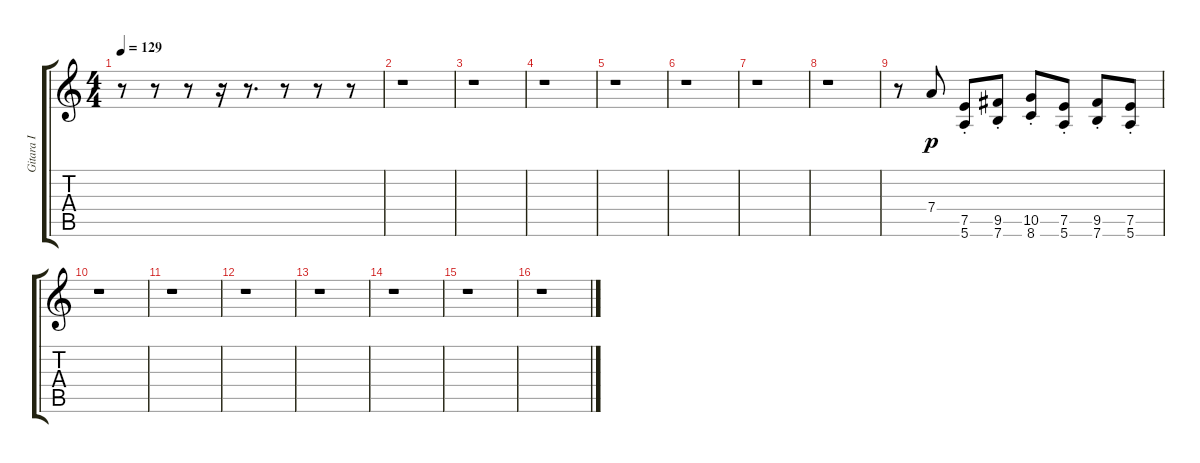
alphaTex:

\track ("Gitara I" "Gitara I") {instrument distortionguitar}
\staff {score tabs}
\tuning (E4 B3 G3 D3 A2 E2) {hide}
\ts (4 4)
\tempo 129
\clef g2
\ks c
r.8{dy f} r.8 r.8 r.16 r.8{d} r.8 r.8 r.8 |
r.1 |
r.1 |
r.1 |
r.1 |
r.1 |
r.1 |
r.1 |
r.8 7.4.8{dy p} (7.5{st} 5.6{st}).8 (9.5{st} 7.6{st}).8 (10.5{st} 8.6{st}).8 (7.5{st} 5.6{st}).8 (9.5{st} 7.6{st}).8 (7.5{st} 5.6).8 |
r.1 |
r.1 |
r.1 |
r.1 |
r.1 |
r.1 |
r.1
